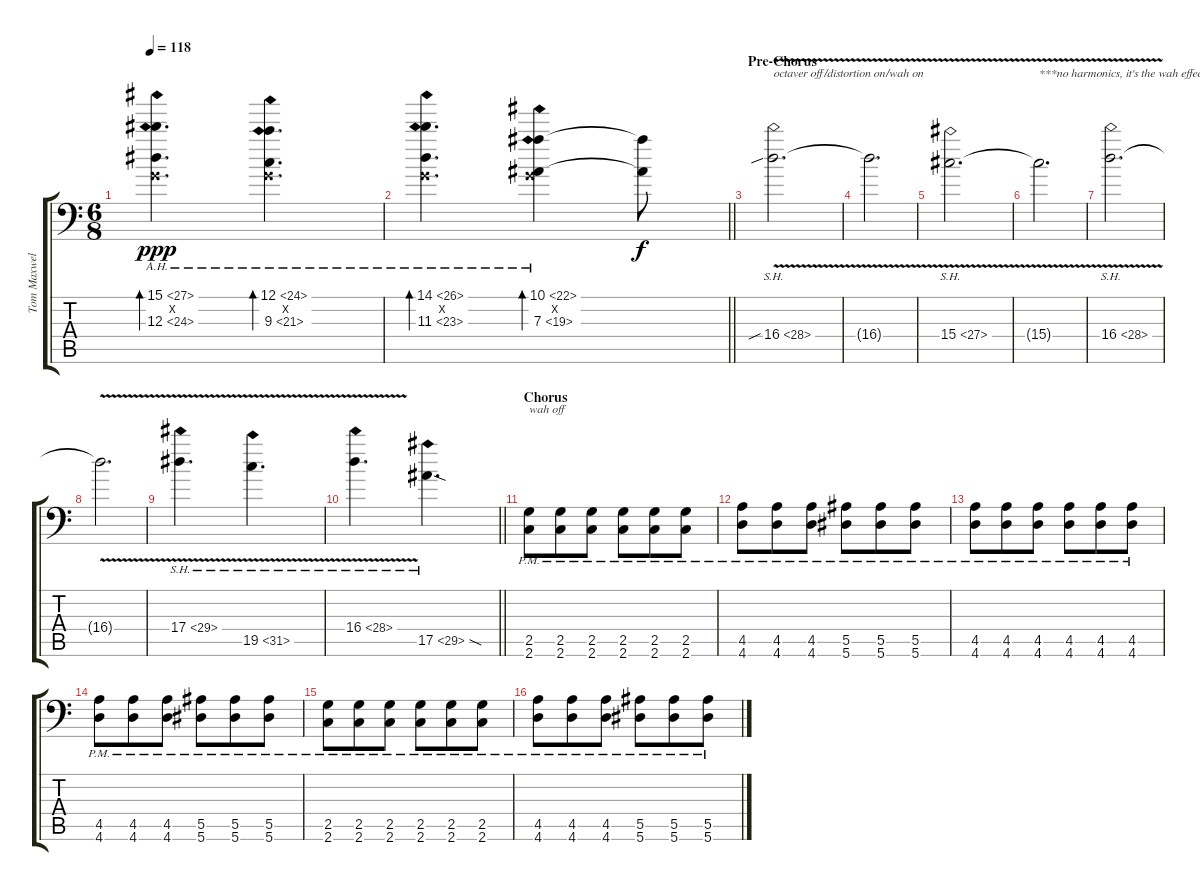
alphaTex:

\track ("Tom Maxwell [Lead]" "Tom Maxwel") {instrument distortionguitar}
\staff {score tabs}
\tuning (C4 G3 Eb3 Bb2 F2 Bb1) {hide}
\ts (6 8)
\tempo 118
\clef f4
\ks c
(15.1{ah 12} 0.2{x} 12.3{ah 12}).4{d bd 240 dy ppp} (12.1{ah 12} 0.2{x} 9.3{ah 12}).4{d bd 240} |
\barLineRight lightlight
(14.1{ah 12} 0.2{x} 11.3{ah 12}).4{d bd 240} (10.1{ah 12} 0.2{x} 7.3{ah 12}).4{bd 240} (10.1{t} 7.3{t}).8{dy f instrument overdrivenguitar} |
\section ("" "Pre-Chorus")
16.4{sh 12 v sib}.2{d txt "octaver off/distortion on/wah on" instrument overdrivenguitar} |
16.4{t}.2{d} |
15.4{sh 12 v}.2{d} |
15.4{t}.2{d txt "***no harmonics, it's the wah effect***"} |
16.4{sh 12 v}.2{d} |
16.4{t}.2{d} |
17.4{sh 12 v}.4{d} 19.5{sh 12 v}.4{d} |
\barLineRight lightlight
16.4{sh 12 v}.4{d} 17.5{sh 12 sod}.4{d} |
\section ("" "Chorus")
(2.5{pm} 2.6{pm}).8{txt "wah off" instrument distortionguitar} (2.5{pm} 2.6{pm}).8 (2.5{pm} 2.6{pm}).8 (2.5{pm} 2.6{pm}).8 (2.5{pm} 2.6{pm}).8 (2.5{pm} 2.6{pm}).8 |
(4.5{pm} 4.6{pm}).8 (4.5{pm} 4.6{pm}).8 (4.5{pm} 4.6{pm}).8 (5.5{pm} 5.6{pm}).8 (5.5{pm} 5.6{pm}).8 (5.5{pm} 5.6{pm}).8 |
(4.5{pm} 4.6{pm}).8 (4.5{pm} 4.6{pm}).8 (4.5{pm} 4.6{pm}).8 (4.5{pm} 4.6{pm}).8 (4.5{pm} 4.6{pm}).8 (4.5{pm} 4.6{pm}).8 |
(4.5{pm} 4.6{pm}).8 (4.5{pm} 4.6{pm}).8 (4.5{pm} 4.6{pm}).8 (5.5{pm} 5.6{pm}).8 (5.5{pm} 5.6{pm}).8 (5.5{pm} 5.6{pm}).8 |
(2.5{pm} 2.6{pm}).8 (2.5{pm} 2.6{pm}).8 (2.5{pm} 2.6{pm}).8 (2.5{pm} 2.6{pm}).8 (2.5{pm} 2.6{pm}).8 (2.5{pm} 2.6{pm}).8 |
(4.5{pm} 4.6{pm}).8 (4.5{pm} 4.6{pm}).8 (4.5{pm} 4.6{pm}).8 (5.5{pm} 5.6{pm}).8 (5.5{pm} 5.6{pm}).8 (5.5{pm} 5.6{pm}).8
